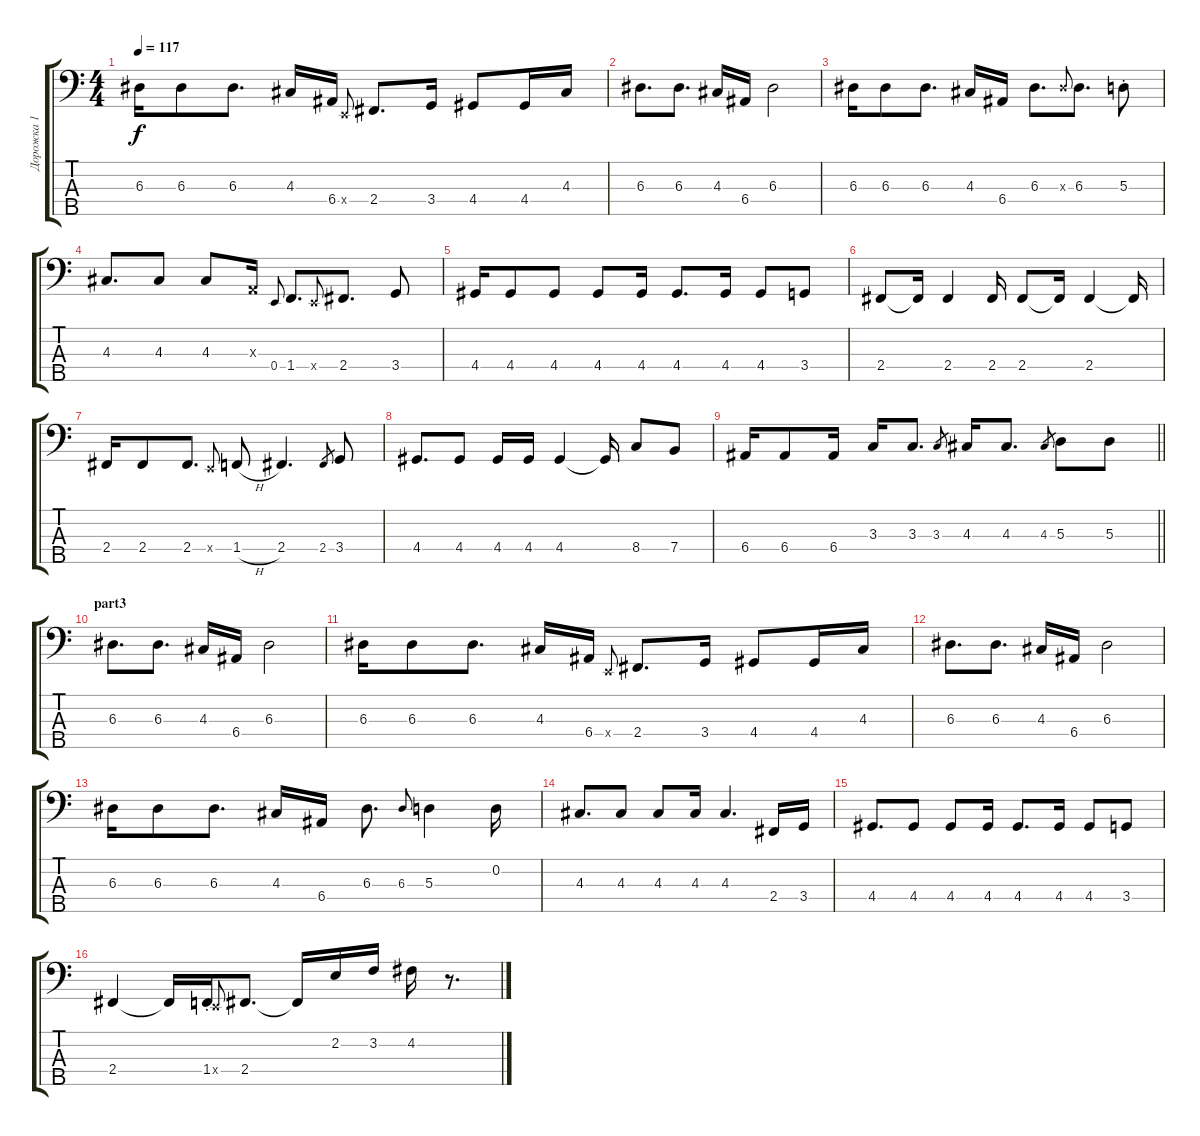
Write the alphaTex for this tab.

\track ("Дорожка 1" "Дорожка 1") {instrument electricbassfinger}
\staff {score tabs}
\tuning (G2 D2 A1 E1 B0) {hide}
\ts (4 4)
\tempo 117
\clef f4
\ks c
6.3.16{dy f} 6.3.8 6.3.8{d} 4.3.16 6.4.16 0.4{x}.8{gr onbeat} 2.4.8{d} 3.4.16 4.4.8 4.4.16 4.3.16 |
6.3.8{d} 6.3.8{d} 4.3.16 6.4.16 6.3.2 |
6.3.16 6.3.8 6.3.8{d} 4.3.16 6.4.16 6.3.8{d} 6.3{x}.8{gr onbeat} 6.3.8{d} 5.3{st}.8 |
4.3.8{d} 4.3.8 4.3.8 0.3{x}.16 0.4.8{gr onbeat} 1.4.8{d} 0.4{x}.8{gr onbeat} 2.4.8{d} 3.4.8 |
4.4.16 4.4.8 4.4.8 4.4.8 4.4.16 4.4.8{d} 4.4.16 4.4.8 3.4.8 |
2.4.8 2.4{t}.16 2.4.4 2.4.16 2.4.8 2.4{t}.16 2.4.4 2.4{t}.16 |
2.4.16 2.4.8 2.4.8{d} 0.4{x}.8{gr onbeat} 1.4{h}.8 2.4.4{d} 2.4.8{gr} 3.4.8 |
4.4.8{d} 4.4.8 4.4.16 4.4.16 4.4.4 4.4{t}.16 8.4.8 7.4.8 |
\barLineRight lightlight
6.4.16 6.4.8 6.4.16 3.3.16 3.3.8{d} 3.3.8{gr} 4.3.16 4.3.8{d} 4.3.8{gr} 5.3.8 5.3.8 |
\section ("" "part3")
6.3.8{d} 6.3.8{d} 4.3.16 6.4.16 6.3.2 |
6.3.16 6.3.8 6.3.8{d} 4.3.16 6.4.16 0.4{x}.8{gr onbeat} 2.4.8{d} 3.4.16 4.4.8 4.4.16 4.3.16 |
6.3.8{d} 6.3.8{d} 4.3.16 6.4.16 6.3.2 |
6.3.16 6.3.8 6.3.8{d} 4.3.16 6.4.16 6.3.8{d} 6.3.8{gr onbeat} 5.3.4 0.2.16 |
4.3.8{d} 4.3.8 4.3.8 4.3.16 4.3.4{d} 2.4.16 3.4.16 |
4.4.8{d} 4.4.8 4.4.8 4.4.16 4.4.8{d} 4.4.16 4.4.8 3.4.8 |
2.4.4 2.4{t}.16 1.4{st}.16 0.4{x}.8{gr onbeat} 2.4.8{d} 2.4{t}.16 2.2.16 3.2.16 4.2.16 r.8{d}
